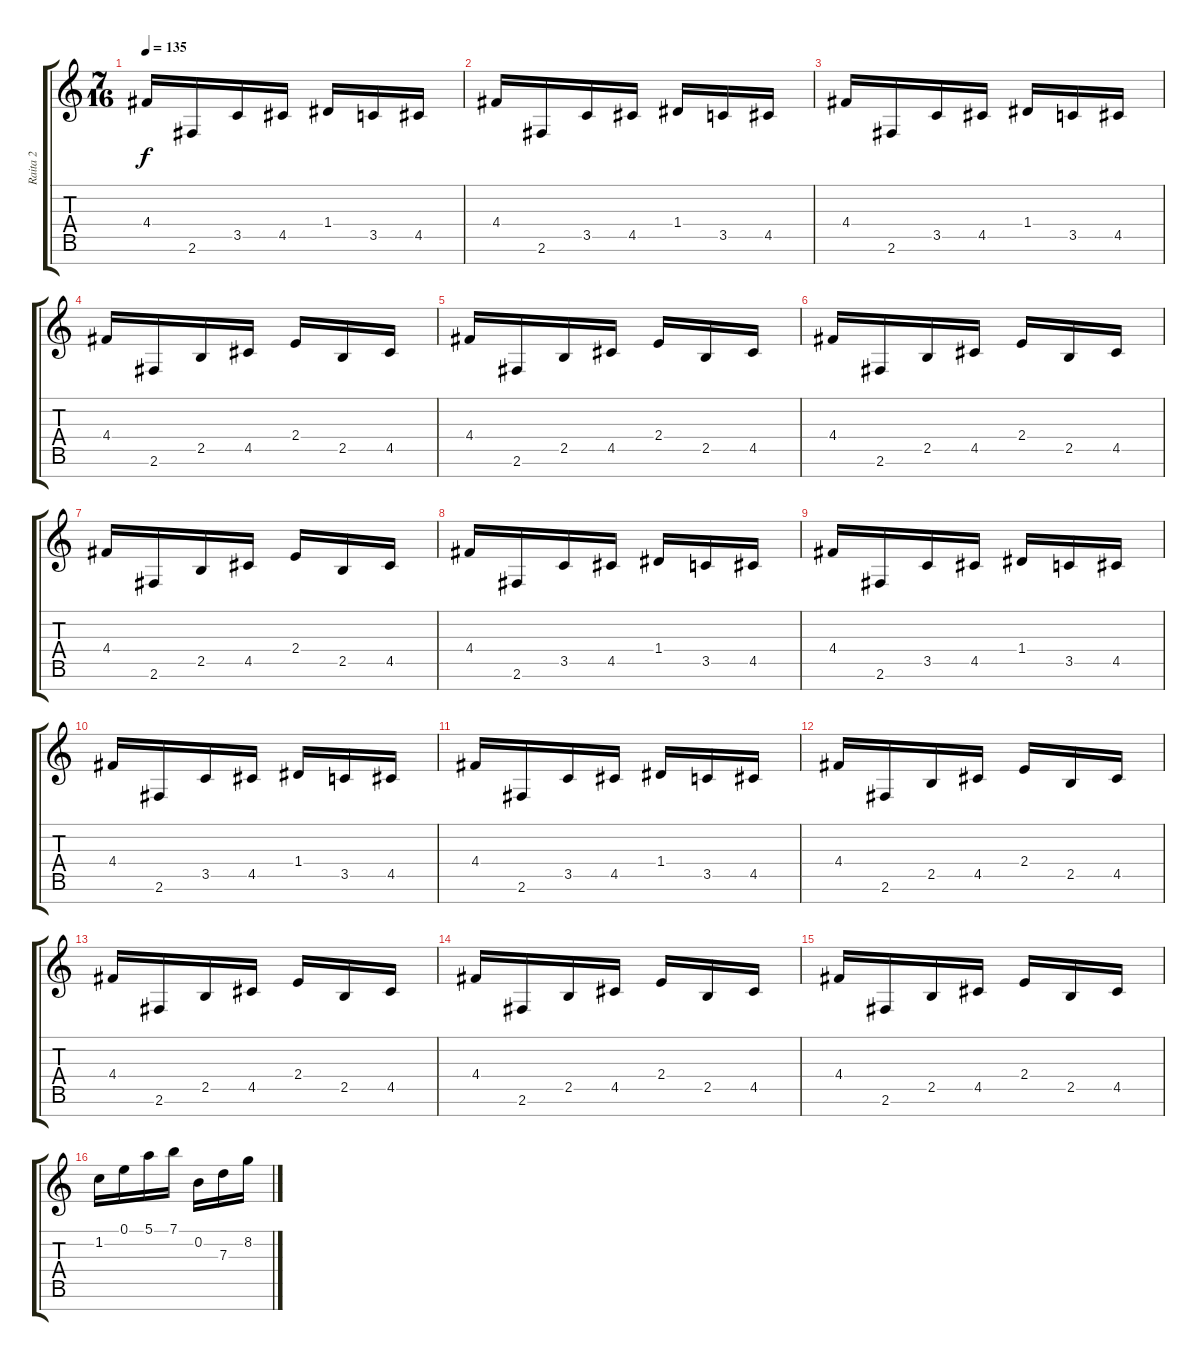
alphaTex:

\track ("Raita 2" "Raita 2") {instrument distortionguitar}
\staff {score tabs}
\tuning (E4 B3 G3 D3 A2 E2 B1) {hide}
\ts (7 16)
\tempo 135
\clef g2
\ks c
4.4.16{dy f} 2.6.16 3.5.16 4.5.16 1.4.16 3.5.16 4.5.16 |
4.4.16 2.6.16 3.5.16 4.5.16 1.4.16 3.5.16 4.5.16 |
4.4.16 2.6.16 3.5.16 4.5.16 1.4.16 3.5.16 4.5.16 |
4.4.16 2.6.16 2.5.16 4.5.16 2.4.16 2.5.16 4.5.16 |
4.4.16 2.6.16 2.5.16 4.5.16 2.4.16 2.5.16 4.5.16 |
4.4.16 2.6.16 2.5.16 4.5.16 2.4.16 2.5.16 4.5.16 |
4.4.16 2.6.16 2.5.16 4.5.16 2.4.16 2.5.16 4.5.16 |
4.4.16{volume 7 instrument electricguitarmuted} 2.6.16 3.5.16 4.5.16 1.4.16 3.5.16 4.5.16 |
4.4.16 2.6.16 3.5.16 4.5.16 1.4.16 3.5.16 4.5.16 |
4.4.16 2.6.16 3.5.16 4.5.16 1.4.16 3.5.16 4.5.16 |
4.4.16 2.6.16 3.5.16 4.5.16 1.4.16 3.5.16 4.5.16 |
4.4.16 2.6.16 2.5.16 4.5.16 2.4.16 2.5.16 4.5.16 |
4.4.16 2.6.16 2.5.16 4.5.16 2.4.16 2.5.16 4.5.16 |
4.4.16 2.6.16 2.5.16 4.5.16 2.4.16 2.5.16 4.5.16 |
4.4.16 2.6.16 2.5.16 4.5.16 2.4.16 2.5.16 4.5.16 |
1.2.16{volume 5 instrument distortionguitar} 0.1.16 5.1.16 7.1.16 0.2.16 7.3.16 8.2.16
